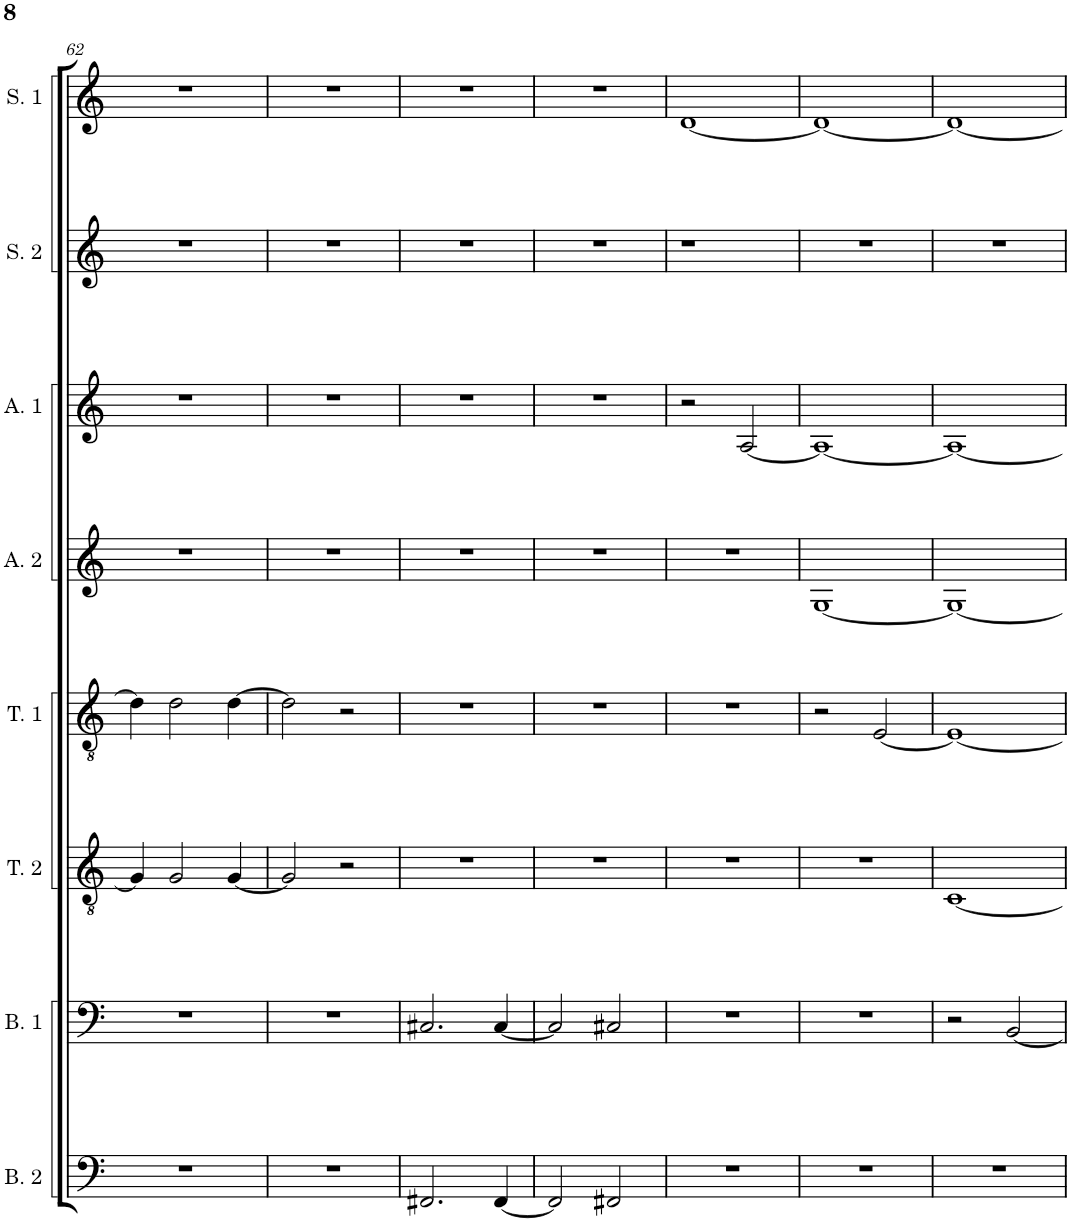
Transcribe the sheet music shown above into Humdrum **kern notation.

**kern	**kern	**kern	**kern	**kern	**kern	**kern	**kern
*part8	*part7	*part6	*part5	*part4	*part3	*part2	*part1
*staff8	*staff7	*staff6	*staff5	*staff4	*staff3	*staff2	*staff1
*I"Bass 2	*I"Bass 1	*I"Tenor 2	*I"Tenor 1	*I"Alto 2	*I"Alto 1	*I"Soprano 2	*I"Soprano 1
*I'B. 2	*I'B. 1	*I'T. 2	*I'T. 1	*I'A. 2	*I'A. 1	*I'S. 2	*I'S. 1
!!LO:PB:g=z
*clefF4	*clefF4	*clefGv2	*clefGv2	*clefG2	*clefG2	*clefG2	*clefG2
*k[]	*k[]	*k[]	*k[]	*k[]	*k[]	*k[]	*k[]
*M4/4	*M4/4	*M4/4	*M4/4	*M4/4	*M4/4	*M4/4	*M4/4
=62	=62	=62	=62	=62	=62	=62	=62
1r	1r	4G/]	4d\]	1r	1r	1r	1r
.	.	2G/	2d\	.	.	.	.
.	.	[4G/	[4d\	.	.	.	.
=63	=63	=63	=63	=63	=63	=63	=63
1r	1r	2G/]	2d\]	1r	1r	1r	1r
.	.	2r	2r	.	.	.	.
=64	=64	=64	=64	=64	=64	=64	=64
2.FF#X/	2.C#X/	1r	1r	1r	1r	1r	1r
[4FF#/	[4C#/	.	.	.	.	.	.
=65	=65	=65	=65	=65	=65	=65	=65
2FF#/]	2C#/]	1r	1r	1r	1r	1r	1r
2FF#X/	2C#X/	.	.	.	.	.	.
=66	=66	=66	=66	=66	=66	=66	=66
1r	1r	1r	1r	1r	2r	1r	[1d
.	.	.	.	.	[2A/	.	.
=67	=67	=67	=67	=67	=67	=67	=67
1r	1r	1r	2r	[1G	1A_	1r	1d_
.	.	.	[2E/	.	.	.	.
=68	=68	=68	=68	=68	=68	=68	=68
1r	2r	[1C	1E_	1G_	1A_	1r	1d_
.	[2BB/	.	.	.	.	.	.
=	=	=	=	=	=	=	=
*-	*-	*-	*-	*-	*-	*-	*-
